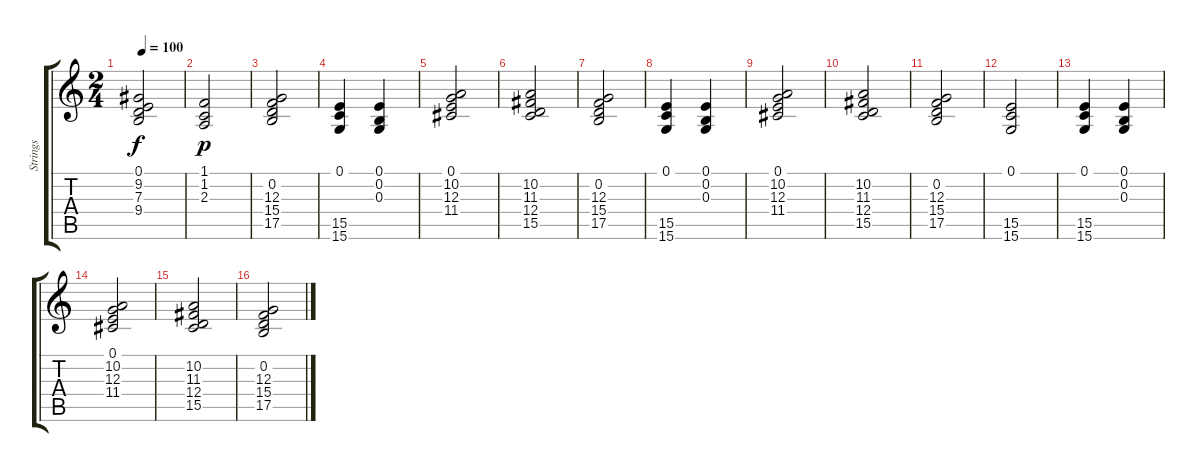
\track ("Strings" "Strings") {instrument stringensemble2}
\staff {score tabs}
\tuning (E4 B3 G3 D3 A2 E2) {hide}
\ts (2 4)
\tempo 100
\clef g2
\ks c
(0.1{t} 9.2{t} 7.3{t} 9.4{t}).2{dy f} |
(1.1 1.2 2.3).2{dy p} |
(0.2 12.3 15.4 17.5).2 |
(0.1 15.5 15.6).4 (0.1 0.2 0.3).4 |
(0.1 10.2 12.3 11.4).2 |
(10.2 11.3 12.4 15.5).2 |
(0.2 12.3 15.4 17.5).2 |
(0.1 15.5 15.6).4 (0.1 0.2 0.3).4 |
(0.1 10.2 12.3 11.4).2 |
(10.2 11.3 12.4 15.5).2 |
(0.2 12.3 15.4 17.5).2 |
(0.1 15.5 15.6).2 |
(0.1 15.5 15.6).4 (0.1 0.2 0.3).4 |
(0.1 10.2 12.3 11.4).2 |
(10.2 11.3 12.4 15.5).2 |
(0.2 12.3 15.4 17.5).2
